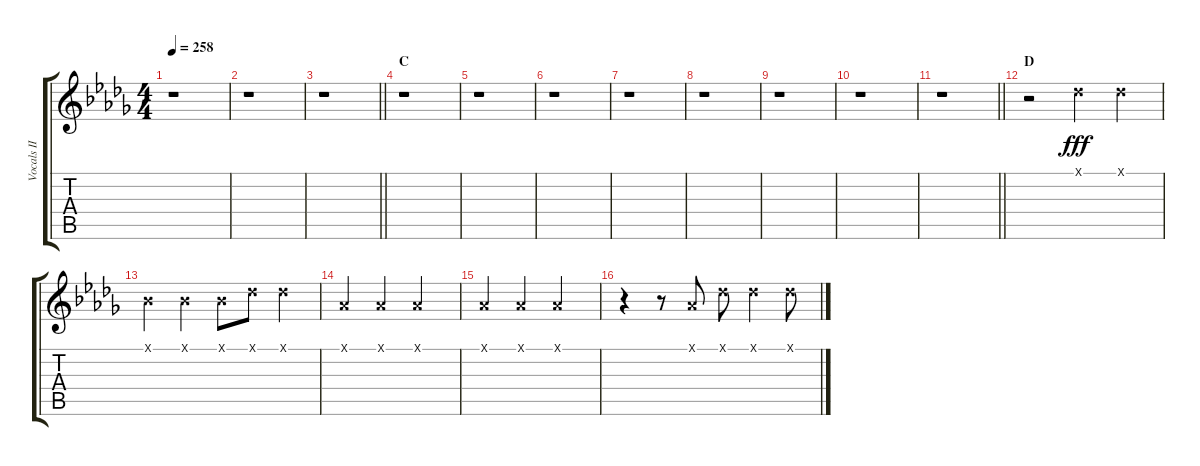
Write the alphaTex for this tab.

\track ("Vocals II" "Vocals II") {instrument voiceoohs}
\staff {score tabs}
\tuning (E4 B3 G3 D3 A2 E2) {hide}
\ts (4 4)
\tempo 258
\clef g2
\ks db
r.1{dy fff} |
r.1 |
\barLineRight lightlight
r.1 |
\section ("" "C")
r.1 |
r.1 |
r.1 |
r.1 |
r.1 |
r.1 |
r.1 |
\barLineRight lightlight
r.1 |
\section ("" "D")
r.2 9.1{x}.4 9.1{x}.4 |
6.1{x}.4 6.1{x}.4 6.1{x}.8 9.1{x}.8 9.1{x}.4 |
4.1{x}.4 4.1{x}.4 4.1{x}.2 |
4.1{x}.4 4.1{x}.4 4.1{x}.2 |
r.4 r.8 4.1{x}.8 9.1{x}.8 9.1{x}.4 9.1{x}.8
